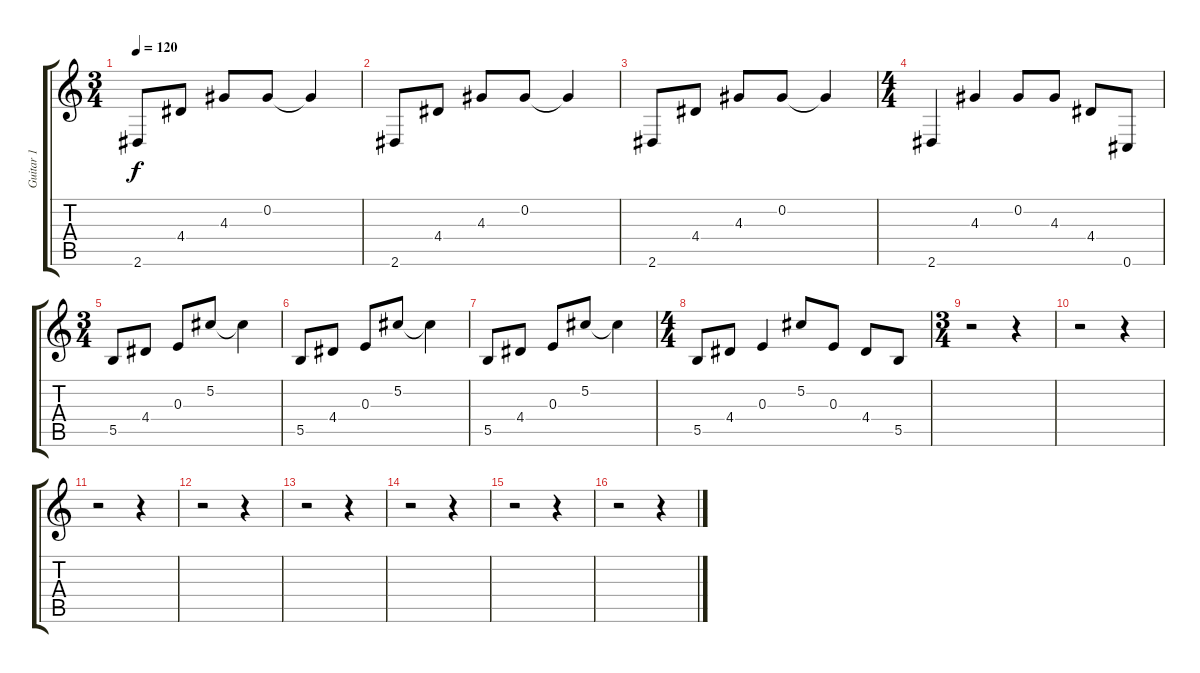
\track ("Guitar 1" "Guitar 1") {instrument electricguitarclean}
\staff {score tabs}
\tuning (Db4 Ab3 E3 B2 Gb2 Db2) {hide}
\ts (3 4)
\tempo 120
\clef g2
\ks c
2.6.8{dy f} 4.4.8 4.3.8 0.2.8 0.2{t}.4 |
2.6.8 4.4.8 4.3.8 0.2.8 0.2{t}.4 |
2.6.8 4.4.8 4.3.8 0.2.8 0.2{t}.4 |
\ts (4 4)
2.6.4 4.3.4 0.2.8 4.3.8 4.4.8 0.6.8 |
\ts (3 4)
5.5.8 4.4.8 0.3.8 5.2.8 5.2{t}.4 |
5.5.8 4.4.8 0.3.8 5.2.8 5.2{t}.4 |
5.5.8 4.4.8 0.3.8 5.2.8 5.2{t}.4 |
\ts (4 4)
5.5.8 4.4.8 0.3.4 5.2.8 0.3.8 4.4.8 5.5.8 |
\ts (3 4)
r.2 r.4 |
r.2 r.4 |
r.2 r.4 |
r.2 r.4 |
r.2 r.4 |
r.2 r.4 |
r.2 r.4 |
r.2 r.4
